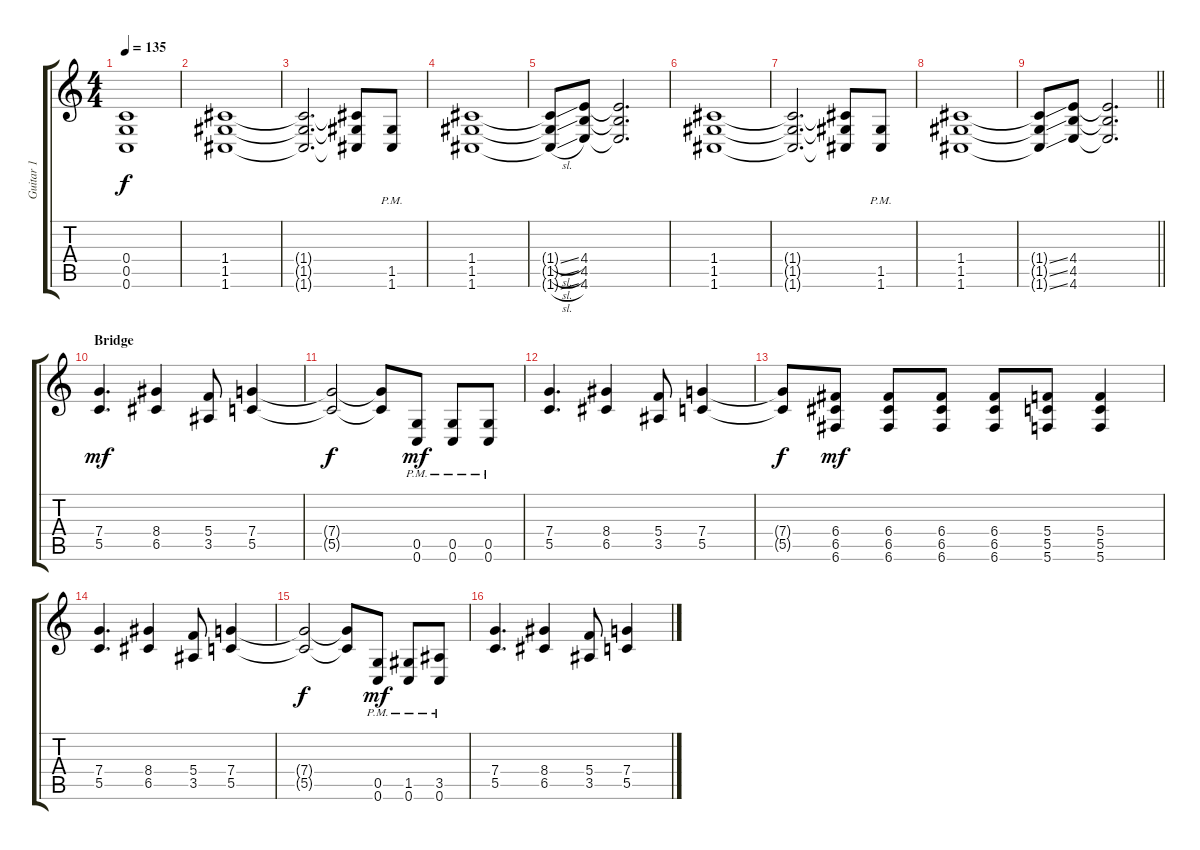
\track ("Guitar 1" "Guitar 1") {instrument distortionguitar}
\staff {score tabs}
\tuning (D4 A3 F3 C3 G2 C2) {hide}
\ts (4 4)
\tempo 135
\clef g2
\ks c
(0.4{t} 0.5{t} 0.6{t}).1{dy f} |
(1.4 1.5 1.6).1 |
(1.4{t} 1.5{t} 1.6{t}).2{d} (1.4{t} 1.5{t} 1.6{t}).8 (1.5{pm} 1.6{pm}).8 |
(1.4 1.5 1.6).1 |
(1.4{sl t} 1.5{sl t} 1.6{sl t}).8 (4.4 4.5 4.6).8 (4.4{t} 4.5{t} 4.6{t}).2{d} |
(1.4 1.5 1.6).1 |
(1.4{t} 1.5{t} 1.6{t}).2{d} (1.4{t} 1.5{t} 1.6{t}).8 (1.5{pm} 1.6{pm}).8 |
(1.4 1.5 1.6).1 |
\barLineRight lightlight
(1.4{ss t} 1.5{ss t} 1.6{ss t}).8 (4.4 4.5 4.6).8 (4.4{t} 4.5{t} 4.6{t}).2{d} |
\section ("" "Bridge")
(7.4 5.5).4{d dy mf} (8.4 6.5).4 (5.4 3.5).8 (7.4 5.5).4 |
(7.4{t} 5.5{t}).2{dy f} (7.4{t} 5.5{t}).8 (0.5{pm} 0.6{pm}).8{dy mf} (0.5{pm} 0.6{pm}).8 (0.5{pm} 0.6{pm}).8 |
(7.4 5.5).4{d} (8.4 6.5).4 (5.4 3.5).8 (7.4 5.5).4 |
(7.4{t} 5.5{t}).8{dy f} (6.4 6.5 6.6).8{dy mf} (6.4 6.5 6.6).8 (6.4 6.5 6.6).8 (6.4 6.5 6.6).8 (5.4 5.5 5.6).8 (5.4 5.5 5.6).4 |
(7.4 5.5).4{d} (8.4 6.5).4 (5.4 3.5).8 (7.4 5.5).4 |
(7.4{t} 5.5{t}).2{dy f} (7.4{t} 5.5{t}).8 (0.5{pm} 0.6{pm}).8{dy mf} (1.5{pm} 0.6{pm}).8 (3.5{pm} 0.6{pm}).8 |
(7.4 5.5).4{d} (8.4 6.5).4 (5.4 3.5).8 (7.4 5.5).4
